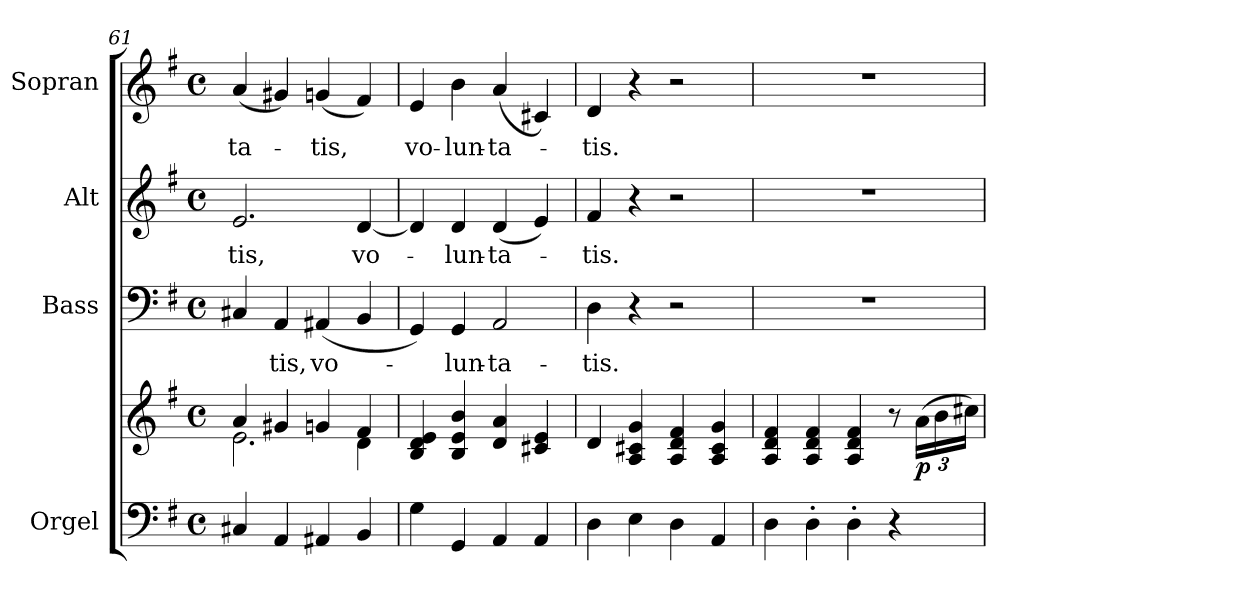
**kern	**kern	**dynam	**kern	**text	**kern	**text	**kern	**text
*part4	*part4	*part4	*part3	*part3	*part2	*part2	*part1	*part1
*staff5	*staff4	*staff4/5	*staff3	*staff3	*staff2	*staff2	*staff1	*staff1
*I"Orgel	*	*	*I"Bass	*	*I"Alt	*	*I"Sopran	*
*I'Org.	*	*	*I'B.	*	*I'A.	*	*I'S.	*
*clefF4	*clefG2	*	*clefF4	*	*clefG2	*	*clefG2	*
*k[f#]	*k[f#]	*	*k[f#]	*	*k[f#]	*	*k[f#]	*
*G:	*G:	*	*G:	*	*G:	*	*G:	*
*M4/4	*M4/4	*	*M4/4	*	*M4/4	*	*M4/4	*
*met(c)	*met(c)	*	*met(c)	*	*met(c)	*	*met(c)	*
=61	=61	=61	=61	=61	=61	=61	=61	=61
*	*^	*	*	*	*	*	*	*
!	!	!	!	!	!	!	!LO:LY:b	!	!LO:LY:b
4C#X/	4a/	2.e\	.	4C#X/	.	2.e/	-tis,	(<4a/	-ta-
!	!	!	!	!	!LO:LY:b	!	!	!	!
4AA/	4g#X/	.	.	4AA/	-tis,	.	.	4g#X/)	.
!	!	!	!	!	!LO:LY:b	!	!	!	!LO:LY:b
4AA#X/	4gn/	.	.	(<4AA#X/	vo-	.	.	(<4gn/	-tis,
!	!	!	!	!	!	!	!LO:LY:b	!	!
4BB/	4f#/	4d\	.	4BB/	.	[4d/	vo-	4f#/)	.
=62	=62	=62	=62	=62	=62	=62	=62	=62	=62
!	!	!	!	!	!	!	!	!	!LO:LY:b
*	*v	*v	*	*	*	*	*	*	*
4G\	4B/ 4d/ 4e/	.	4GG/)	.	4d/]	.	4e/	vo-
!	!	!	!	!LO:LY:b	!	!LO:LY:b	!	!LO:LY:b
4GG/	4B/ 4e/ 4b/	.	4GG/	-lun-	4d/	-lun-	4b\	-lun-
!	!	!	!	!LO:LY:b	!	!LO:LY:b	!	!LO:LY:b
4AA/	4d/ 4a/	.	2AA/	-ta-	(<4d/	-ta-	(<4a/	-ta-
4AA/	4c#X/ 4e/	.	.	.	4e/)	.	4c#X/)	.
!!LO:PB:g=z
=63	=63	=63	=63	=63	=63	=63	=63	=63
!	!	!	!	!LO:LY:b	!	!LO:LY:b	!	!LO:LY:b
4D\	4d/	.	4D\	-tis.	4f#/	-tis.	4d/	-tis.
4E\	4A/ 4c#X/ 4g/	.	4r	.	4r	.	4r	.
4D\	4A/ 4d/ 4f#/	.	2r	.	2r	.	2r	.
4AA/	4A/ 4c#/ 4g/	.	.	.	.	.	.	.
=64	=64	=64	=64	=64	=64	=64	=64	=64
4D\	4A/ 4d/ 4f#/	.	1r	.	1r	.	1r	.
4D'>\	4A/ 4d/ 4f#/	.	.	.	.	.	.	.
4D'>\	4A/ 4d/ 4f#/	.	.	.	.	.	.	.
4r	8r	.	.	.	.	.	.	.
!	!	!LO:DY:b	!	!	!	!	!	!
.	(>24a\LL	p	.	.	.	.	.	.
.	24b\	.	.	.	.	.	.	.
.	24cc#X\JJ)	.	.	.	.	.	.	.
=	=	=	=	=	=	=	=	=
*-	*-	*-	*-	*-	*-	*-	*-	*-
